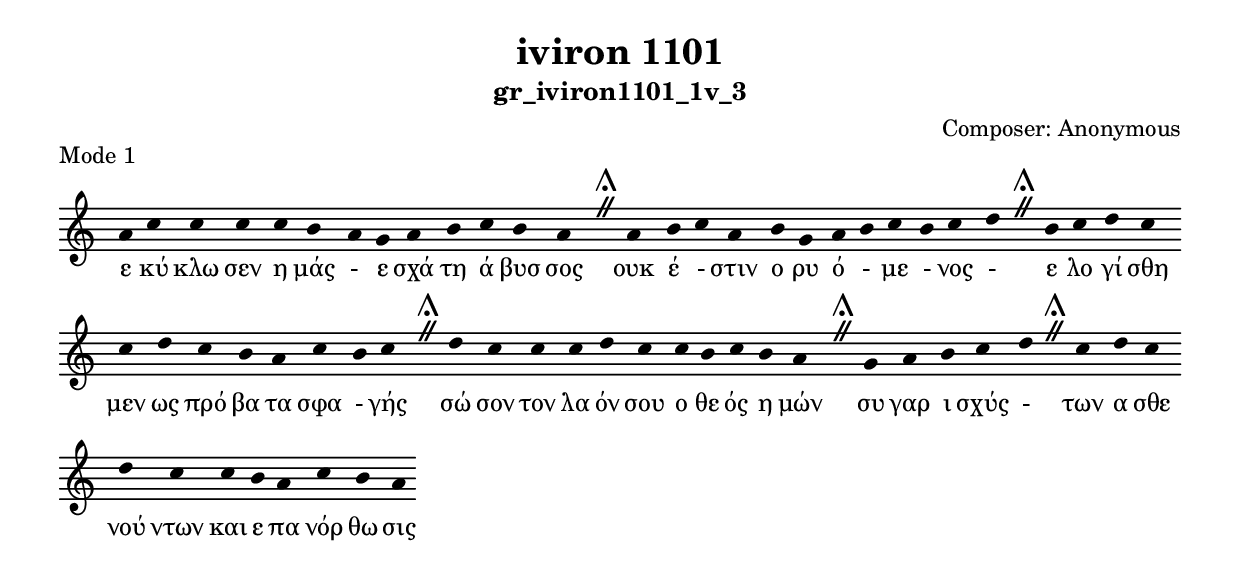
\include "gregorian.ly"

	\header {
 	  title = "iviron 1101"
	  subtitle = "gr_iviron1101_1v_3"
	  composer = "Composer: Αnonymous"
	  piece = "Mode 1"
	}

	chant = {
	  a'4 c''4 c''4 c''4 c''4 b'4 a'4 g'4 a'4 b'4 c''4 b'4 a'4 \divisioMaior
 a'4 b'4 c''4 a'4 b'4 g'4 a'4 b'4 c''4 b'4 c''4 d''4 \divisioMaior
 b'4 c''4 d''4 c''4 c''4 d''4 c''4 b'4 a'4 c''4 b'4 c''4 \divisioMaior
 d''4 c''4 c''4 c''4 d''4 c''4 c''4 b'4 c''4 b'4 a'4 \divisioMaior
 g'4 a'4 b'4 c''4 d''4 \divisioMaior
 c''4 d''4 c''4 d''4 c''4 c''4 b'4 a'4 c''4 b'4 a'4\finalis
	}

	verba = \lyricmode {ε κύ κλω σεν η μάς - ε σχά τη ά βυσ σος 
ουκ έ - στιν ο ρυ ό - με - νος - 
ε λο γί σθη μεν ως πρό βα τα σφα - γής 
σώ σον τον λα όν σου ο θε ός η μών 
συ γαρ ι σχύς - 
των α σθε νού ντων και ε πα νόρ θω σις 
	}


	\score {
	  \new Staff <<
	  \new Voice = "melody" \chant
	  \new Lyrics = "one" \lyricsto melody \verba
	  >>
	  \layout {
	    \context {
	      \Staff
	      \remove "Time_signature_engraver"
	      \remove "Bar_engraver"
	    }
	    \context {
	      \Voice
	      \remove "Stem_engraver"
	    }
	  }
	}